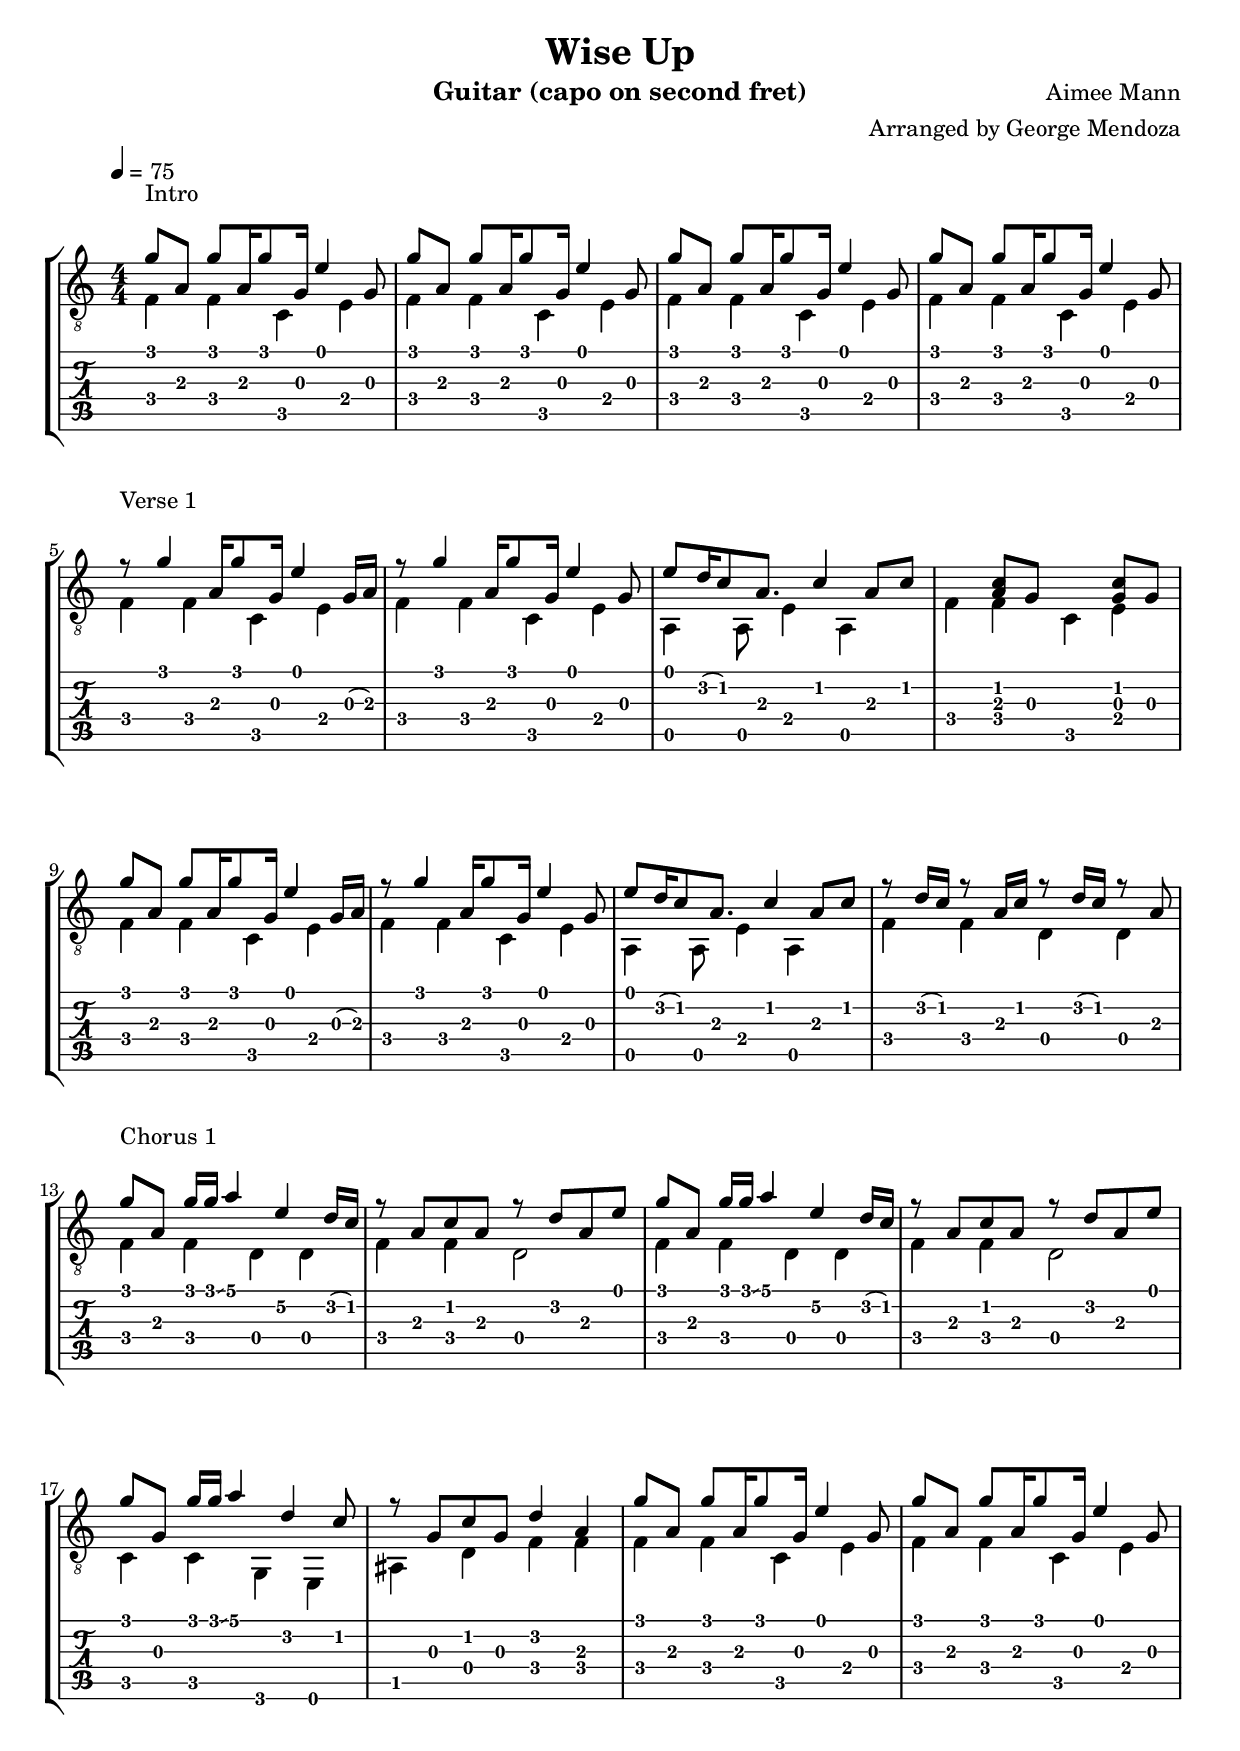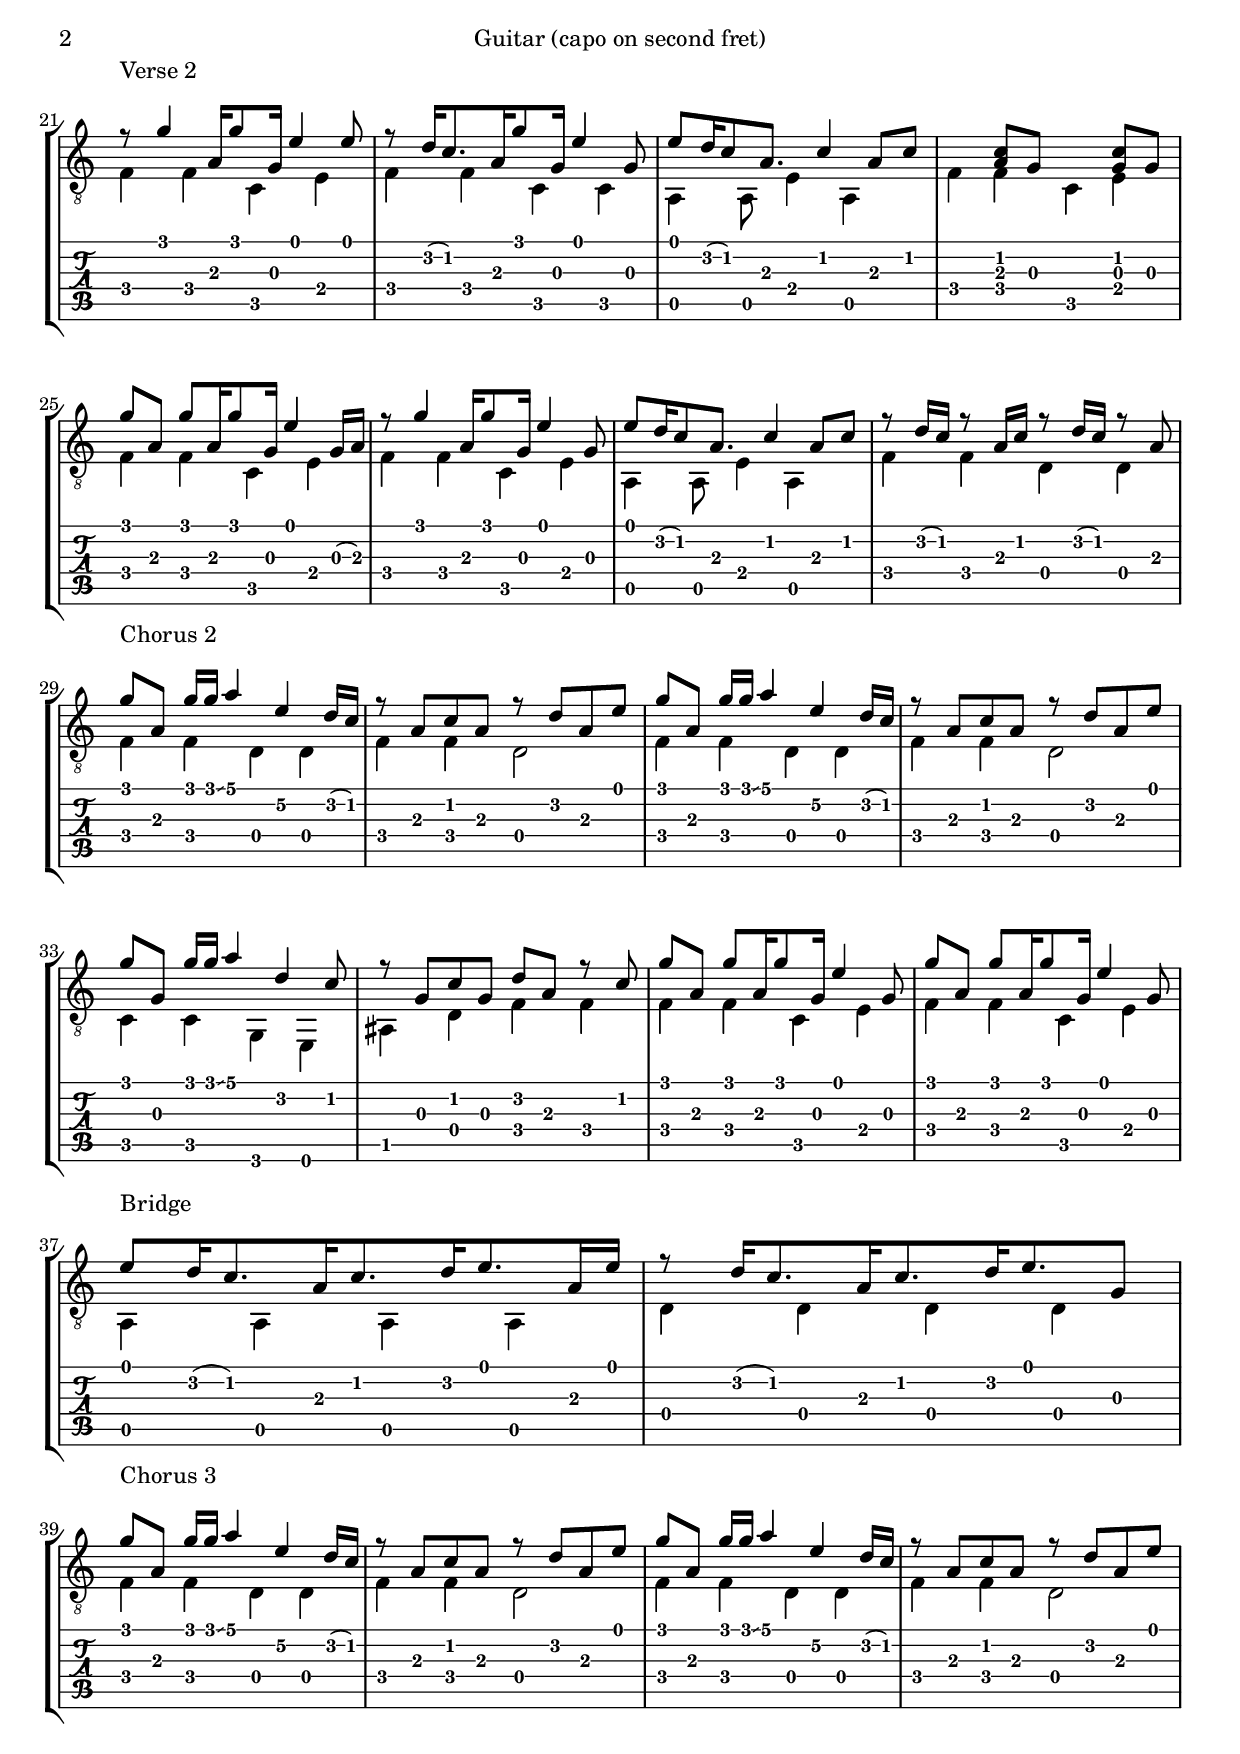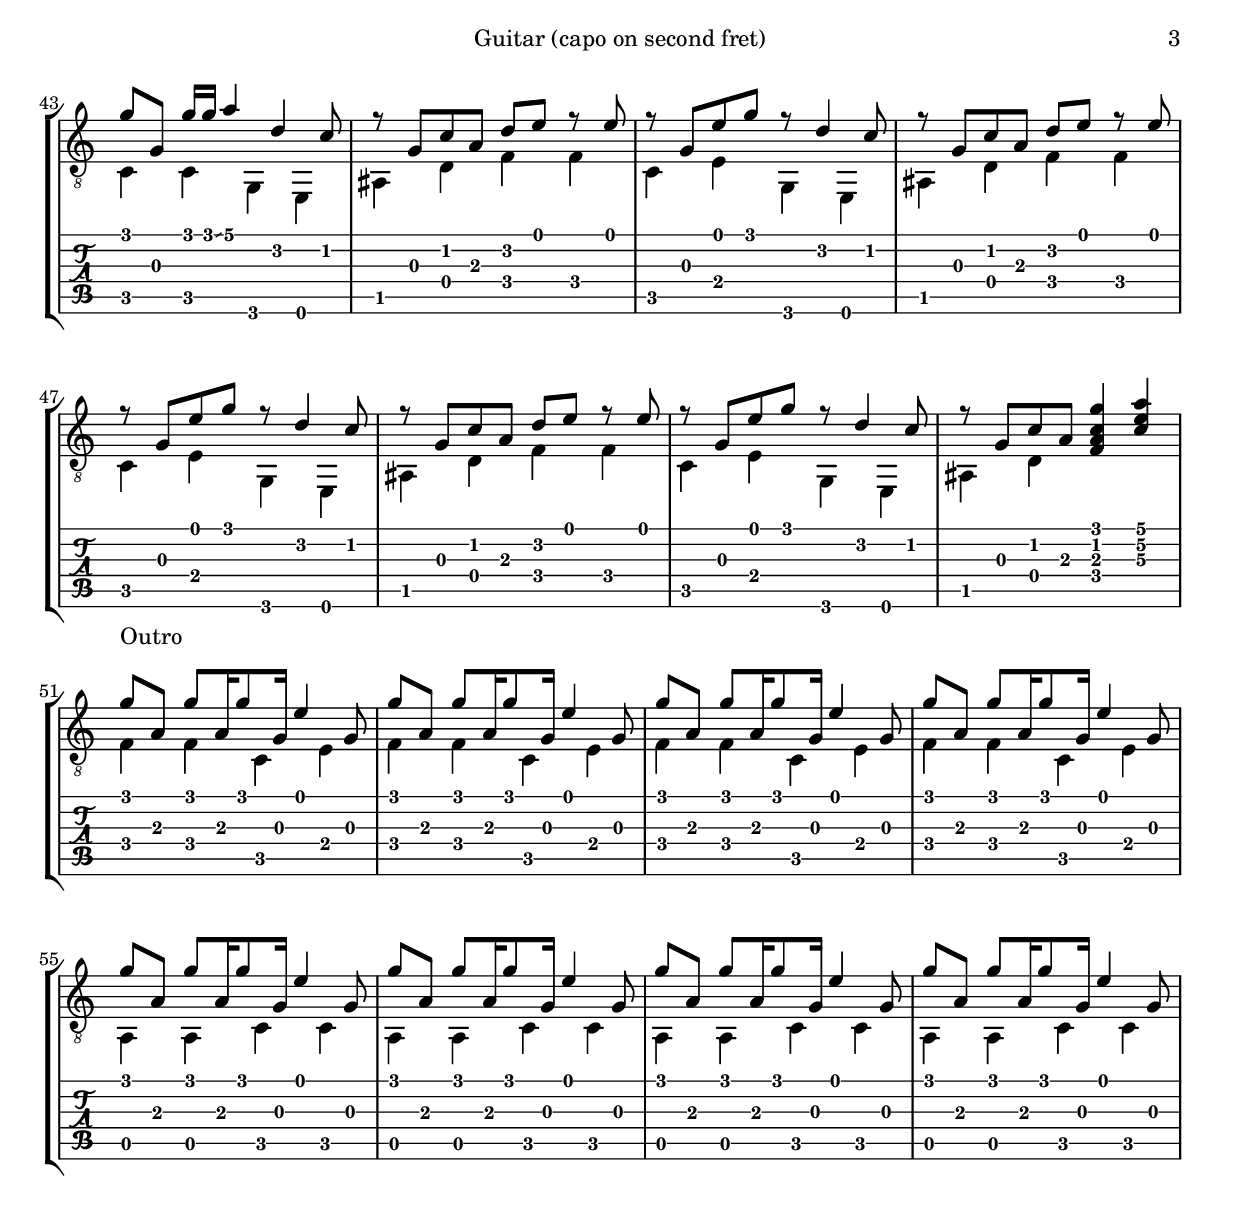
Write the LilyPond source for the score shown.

\version "2.12.3"
\include "english.ly"

\paper {
 indent = #0
}

\header {
  title = "Wise Up"
  composer = "Aimee Mann"
  arranger = "Arranged by George Mendoza"
  instrument = "Guitar (capo on second fret)"
}

%-----------------------------------------------------------------------
% Chord Sets

cChordSetAm = { r4-"Am" r r r }
cChordSetAmC = { r4-"Am" r r-"C" r }
cChordSetBbF = { r4-"Bb" r r-"F" r }
cChordSetCCGE = { r4-"C" r r-"G" r-"E" }
cChordSetD = { r4-"D" r r r }
cChordSetFC = { r4-"F" r r-"C" r }
cChordSetFD = { r4-"F" r r-"D" r }

%-----------------------------------------------------------------------
% Bars

vOneBarBeforeYouSign = {  r8 <d'\2>16( <c'\2>8.) <a\3>16 <c'\2>8. <d'\2>16 <e'\1>8. <g\3>8 }
vTwoBarBeforeYouSign = {  <d\4>4 <d\4>4 <d\4>4 <d\4>4 }
cBarBeforeYouSign = {  \cChordSetD }

vOneBarBeganIt = {  \skip 4 <a\3 c'\2 >8 <g\3>8 \skip 4 <g\3 c'\2 >8 <g\3>8 }
vTwoBarBeganIt = {  <f\4>4 <f\4>4 <c\5>4 <e\4>4 }
cBarBeganIt = {  \cChordSetFC }

vOneBarItThough = {  r8 <d'\2>16( <c'\2>16) r8 <a\3>16 <c'\2>16 r8 <d'\2>16( <c'\2>16) r8 <a\3>8 }
vTwoBarItThough = {  <f\4>4 <f\4>4 <d\4>4 <d\4>4 }
cBarItThough = {  \cChordSetFD }

vOneBarFDm = {  r8 <a\3>8 <c'\2>8 <a\3>8 r8 <d'\2>8 <a\3>8 <e'\1>8 }
vTwoBarFDm = {  <f\4>4 <f\4>4 <d\4>2 }
cBarFDm = {  \cChordSetFD }

vOneBarIntro = {  <g'\1>8 <a\3>8 <g'\1>8 <a\3>16 <g'\1>8 <g\3>16 <e'\1>4 <g\3>8 }
vTwoBarIntro = {  <f\4>4 <f\4>4 <c\5>4  <e\4>4 }
cBarIntro = {  \cChordSetFC }

vOneBarItsNot = {  r8 <g'\1>4 <a\3>16 <g'\1>8 <g\3>16 <e'\1>4 <g\3>16( <a\3>16) }
vTwoBarItsNot = {  <f\4>4 <f\4>4 <c\5>4 <e\4>4 }
cBarItsNot = {  \cChordSetFC }

vOneBarItsNotGoingToStop = {  <g'\1>8 <a\3>8 <g'\1>16 <g'\1>16\glissando <a'\1>4 <e'\2>4 <d'\2>16( <c'\2>16) }
vTwoBarItsNotGoingToStop = {  <f\4>4 <f\4>4 <d\4>4 <d\4>4 }
cBarItsNotGoingToStop = {  \cChordSetFD }

vOneBarItsNotGoingToStopCcge = {  <g'\1>8 <g\3>8 <g'\1>16 <g'\1>16\glissando <a'\1>4 <d'\2>4 <c'\2>8 }
vTwoBarItsNotGoingToStopCcge = {  <c\5>4 <c\5>4 <g,\6>4 <e,\6>4 }
cBarItsNotGoingToStopCcge = {  \cChordSetCCGE }

vOneBarItsNotGoingToStopCcgeTwo = {  r8 <g\3>8 <e'\1>8 <g'\1>8 r8 <d'\2>4 <c'\2>8 }
vTwoBarItsNotGoingToStopCcgeTwo = {  <c\5>4 <e\4>4 <g,\6>4 <e,\6>4 }
cBarItsNotGoingToStopCcgeTwo = {  \cChordSetCCGE }

vOneBarOutro = {  <g'\1>8 <a\3>8 <g'\1>8 <a\3>16 <g'\1>8 <g\3>16 <e'\1>4 <g\3>8 }
vTwoBarOutro = {  <a,\5>4 <a,\5>4 <c\5>4  <c\5>4 }
cBarOutro = {  \cChordSetAmC }

vOneBarPrepareAList = {  <e'\1>8 <d'\2>16( <c'\2>8.) <a\3>16 <c'\2>8. <d'\2>16 <e'\1>8. <a\3>16 <e'\1>16 }
vTwoBarPrepareAList = {  <a,\5>4 <a,\5>4 <a,\5>4 <a,\5>4 }
cBarPrepareAList = {  \cChordSetAm }

vOneBarSoJustGiveUp = {  r8 <g\3>8 <c'\2>8 <a\3>8 <a\3 c'\2 g'\1 f\4 >4 <c'\3 e'\2 a'\1 >4 }
vTwoBarSoJustGiveUp = {  <as,\5>4 <d\4>4 \skip 2 }
cBarSoJustGiveUp = {  \cChordSetBbF }

vOneBarTheresACure = {  r8 <d'\2>16( <c'\2>8.) <a\3>16 <g'\1>8 <g\3>16 <e'\1>4 <g\3>8 }
vTwoBarTheresACure = {  <f\4>4 <f\4>4 <c\5>4 <c\5>4 }
cBarTheresACure = {  \cChordSetFC }

vOneBarTilYouWiseUp = {  r8 <g\3>8 <c'\2>8 <g\3>8 <d'\2>4 <a\3>4 }
vTwoBarTilYouWiseUp = {  <as,\5>4 <d\4>4 <f\4>4 <f\4>4 }
cBarTilYouWiseUp = {  \cChordSetBbF }

vOneBarTilYouWiseUpTwo = {  r8 <g\3>8 <c'\2>8 <g\3>8 <d'\2>8 <a\3>8 r8 <c'\2>8 }
vTwoBarTilYouWiseUpTwo = {  <as,\5>4 <d\4>4 <f\4>4 <f\4>4 }
cBarTilYouWiseUpTwo = {  \cChordSetBbF }

vOneBarTilYouWiseUpThree = {  r8 <g\3>8 <c'\2>8 <a\3>8 <d'\2>8 <e'\1>8 r8 <e'\1>8 }
vTwoBarTilYouWiseUpThree = {  <as,\5>4 <d\4>4 <f\4>4 <f\4>4 }
cBarTilYouWiseUpThree = {  \cChordSetBbF }

vOneBarWhatYouThought = {  r8 <g'\1>4 <a\3>16 <g'\1>8 <g\3>16 <e'\1>4 <g\3>8 }
vTwoBarWhatYouThought = {  <f\4>4 <f\4>4 <c\5>4 <e\4>4 }
cBarWhatYouThought = {  \cChordSetFC }

vOneBarWhenYouFirst = {  <e'\1>8 <d'\2>16( <c'\2>8) <a\3>8. <c'\2>4 <a\3>8 <c'\2>8 }
vTwoBarWhenYouFirst = {  <a,\5>4 <a,\5>8 <e\4>4 <a,\5>4 \skip 8 }
cBarWhenYouFirst = {  \cChordSetAm }

vOneBarYouGot = {  <g'\1>8 <a\3>8 <g'\1>8 <a\3>16 <g'\1>8 <g\3>16 <e'\1>4 <g\3>16( <a\3>16) }
vTwoBarYouGot = {  <f\4>4 <f\4>4 <c\5>4 <e\4>4 }
cBarYouGot = {  \cChordSetFC }

vOneBarYoureSure = {  r8 <g'\1>4 <a\3>16 <g'\1>8 <g\3>16 <e'\1>4 <e'\1>8 }
vTwoBarYoureSure = {  <f\4>4 <f\4>4 <c\5>4 <e\4>4 }
cBarYoureSure = {  \cChordSetFC }


%-----------------------------------------------------------------------
% Lines

vOneLineChorusOneLineOne = { \vOneBarItsNotGoingToStop \vOneBarFDm \vOneBarItsNotGoingToStop \vOneBarFDm \break }
vTwoLineChorusOneLineOne = { \vTwoBarItsNotGoingToStop \vTwoBarFDm \vTwoBarItsNotGoingToStop \vTwoBarFDm \break }
cLineChorusOneLineOne = { \cBarItsNotGoingToStop \cBarFDm \cBarItsNotGoingToStop \cBarFDm }

vOneLineIntroLineOne = { \vOneBarIntro \vOneBarIntro \vOneBarIntro \vOneBarIntro \break }
vTwoLineIntroLineOne = { \vTwoBarIntro \vTwoBarIntro \vTwoBarIntro \vTwoBarIntro \break }
cLineIntroLineOne = { \cBarIntro \cBarIntro \cBarIntro \cBarIntro }

vOneLineVerseOneLineTwo = { \vOneBarYouGot \vOneBarWhatYouThought \vOneBarWhenYouFirst \vOneBarItThough \break }
vTwoLineVerseOneLineTwo = { \vTwoBarYouGot \vTwoBarWhatYouThought \vTwoBarWhenYouFirst \vTwoBarItThough \break }
cLineVerseOneLineTwo = { \cBarYouGot \cBarWhatYouThought \cBarWhenYouFirst \cBarItThough }

vOneLineVerseOneLineOne = { \vOneBarItsNot \vOneBarWhatYouThought \vOneBarWhenYouFirst \vOneBarBeganIt \break }
vTwoLineVerseOneLineOne = { \vTwoBarItsNot \vTwoBarWhatYouThought \vTwoBarWhenYouFirst \vTwoBarBeganIt \break }
cLineVerseOneLineOne = { \cBarItsNot \cBarWhatYouThought \cBarWhenYouFirst \cBarBeganIt }

vOneLineChorusOneLineTwo = { \vOneBarItsNotGoingToStopCcge \vOneBarTilYouWiseUp \vOneBarIntro \vOneBarIntro \break }
vTwoLineChorusOneLineTwo = { \vTwoBarItsNotGoingToStopCcge \vTwoBarTilYouWiseUp \vTwoBarIntro \vTwoBarIntro \break }
cLineChorusOneLineTwo = { \cBarItsNotGoingToStopCcge \cBarTilYouWiseUp \cBarIntro \cBarIntro }

vOneLineVerseTwoLineOne = { \vOneBarYoureSure \vOneBarTheresACure \vOneBarWhenYouFirst \vOneBarBeganIt \break }
vTwoLineVerseTwoLineOne = { \vTwoBarYoureSure \vTwoBarTheresACure \vTwoBarWhenYouFirst \vTwoBarBeganIt \break }
cLineVerseTwoLineOne = { \cBarYoureSure \cBarTheresACure \cBarWhenYouFirst \cBarBeganIt }

vOneLineChorusTwoLineTwo = { \vOneBarItsNotGoingToStopCcge \vOneBarTilYouWiseUpTwo \vOneBarIntro \vOneBarIntro \break }
vTwoLineChorusTwoLineTwo = { \vTwoBarItsNotGoingToStopCcge \vTwoBarTilYouWiseUpTwo \vTwoBarIntro \vTwoBarIntro \break }
cLineChorusTwoLineTwo = { \cBarItsNotGoingToStopCcge \cBarTilYouWiseUpTwo \cBarIntro \cBarIntro }

vOneLineBridgeLineOne = { \vOneBarPrepareAList \vOneBarBeforeYouSign \break }
vTwoLineBridgeLineOne = { \vTwoBarPrepareAList \vTwoBarBeforeYouSign \break }
cLineBridgeLineOne = { \cBarPrepareAList \cBarBeforeYouSign }

vOneLineChorusThreeLineTwo = { \vOneBarItsNotGoingToStopCcge \vOneBarTilYouWiseUpThree \vOneBarItsNotGoingToStopCcgeTwo \vOneBarTilYouWiseUpThree \break }
vTwoLineChorusThreeLineTwo = { \vTwoBarItsNotGoingToStopCcge \vTwoBarTilYouWiseUpThree \vTwoBarItsNotGoingToStopCcgeTwo \vTwoBarTilYouWiseUpThree \break }
cLineChorusThreeLineTwo = { \cBarItsNotGoingToStopCcge \cBarTilYouWiseUpThree \cBarItsNotGoingToStopCcgeTwo \cBarTilYouWiseUpThree }

vOneLineChorusThreeLineThree = { \vOneBarItsNotGoingToStopCcgeTwo \vOneBarTilYouWiseUpThree \vOneBarItsNotGoingToStopCcgeTwo \vOneBarSoJustGiveUp \break }
vTwoLineChorusThreeLineThree = { \vTwoBarItsNotGoingToStopCcgeTwo \vTwoBarTilYouWiseUpThree \vTwoBarItsNotGoingToStopCcgeTwo \vTwoBarSoJustGiveUp \break }
cLineChorusThreeLineThree = { \cBarItsNotGoingToStopCcgeTwo \cBarTilYouWiseUpThree \cBarItsNotGoingToStopCcgeTwo \cBarSoJustGiveUp }

vOneLineOutroLineTwo = { \vOneBarOutro \vOneBarOutro \vOneBarOutro \vOneBarOutro \break }
vTwoLineOutroLineTwo = { \vTwoBarOutro \vTwoBarOutro \vTwoBarOutro \vTwoBarOutro \break }
cLineOutroLineTwo = { \cBarOutro \cBarOutro \cBarOutro \cBarOutro }


%-----------------------------------------------------------------------
% Stanzas

vOneStanzaIntro = { \vOneLineIntroLineOne }
vTwoStanzaIntro = { \vTwoLineIntroLineOne }
cStanzaIntro = { \cLineIntroLineOne }
sStanzaIntro = { r1^"Intro" r1 r1 r1 }

vOneStanzaVerseOne = { \vOneLineVerseOneLineOne \vOneLineVerseOneLineTwo }
vTwoStanzaVerseOne = { \vTwoLineVerseOneLineOne \vTwoLineVerseOneLineTwo }
cStanzaVerseOne = { \cLineVerseOneLineOne \cLineVerseOneLineTwo }
sStanzaVerseOne = { r1^"Verse 1" r1 r1 r1 r1 r1 r1 r1 }

vOneStanzaChorusOne = { \vOneLineChorusOneLineOne \vOneLineChorusOneLineTwo }
vTwoStanzaChorusOne = { \vTwoLineChorusOneLineOne \vTwoLineChorusOneLineTwo }
cStanzaChorusOne = { \cLineChorusOneLineOne \cLineChorusOneLineTwo }
sStanzaChorusOne = { r1^"Chorus 1" r1 r1 r1 r1 r1 r1 r1 }

vOneStanzaVerseTwo = { \vOneLineVerseTwoLineOne \vOneLineVerseOneLineTwo }
vTwoStanzaVerseTwo = { \vTwoLineVerseTwoLineOne \vTwoLineVerseOneLineTwo }
cStanzaVerseTwo = { \cLineVerseTwoLineOne \cLineVerseOneLineTwo }
sStanzaVerseTwo = { r1^"Verse 2" r1 r1 r1 r1 r1 r1 r1 }

vOneStanzaChorusTwo = { \vOneLineChorusOneLineOne \vOneLineChorusTwoLineTwo }
vTwoStanzaChorusTwo = { \vTwoLineChorusOneLineOne \vTwoLineChorusTwoLineTwo }
cStanzaChorusTwo = { \cLineChorusOneLineOne \cLineChorusTwoLineTwo }
sStanzaChorusTwo = { r1^"Chorus 2" r1 r1 r1 r1 r1 r1 r1 }

vOneStanzaBridge = { \vOneLineBridgeLineOne }
vTwoStanzaBridge = { \vTwoLineBridgeLineOne }
cStanzaBridge = { \cLineBridgeLineOne }
sStanzaBridge = { r1^"Bridge" r1 }

vOneStanzaChorusThree = { \vOneLineChorusOneLineOne \vOneLineChorusThreeLineTwo \vOneLineChorusThreeLineThree }
vTwoStanzaChorusThree = { \vTwoLineChorusOneLineOne \vTwoLineChorusThreeLineTwo \vTwoLineChorusThreeLineThree }
cStanzaChorusThree = { \cLineChorusOneLineOne \cLineChorusThreeLineTwo \cLineChorusThreeLineThree }
sStanzaChorusThree = { r1^"Chorus 3" r1 r1 r1 r1 r1 r1 r1 r1 r1 r1 r1 }

vOneStanzaOutro = { \vOneLineIntroLineOne \vOneLineOutroLineTwo }
vTwoStanzaOutro = { \vTwoLineIntroLineOne \vTwoLineOutroLineTwo }
cStanzaOutro = { \cLineIntroLineOne \cLineOutroLineTwo }
sStanzaOutro = { r1^"Outro" r1 r1 r1 r1 r1 r1 r1 }


%-----------------------------------------------------------------------
% Scores

vOneScoreTabOneScoreOne = { \vOneStanzaIntro \vOneStanzaVerseOne \vOneStanzaChorusOne \vOneStanzaVerseTwo \vOneStanzaChorusTwo \vOneStanzaBridge \vOneStanzaChorusThree \vOneStanzaOutro }
vTwoScoreTabOneScoreOne = { \vTwoStanzaIntro \vTwoStanzaVerseOne \vTwoStanzaChorusOne \vTwoStanzaVerseTwo \vTwoStanzaChorusTwo \vTwoStanzaBridge \vTwoStanzaChorusThree \vTwoStanzaOutro }
cScoreTabOneScoreOne = { \cStanzaIntro \cStanzaVerseOne \cStanzaChorusOne \cStanzaVerseTwo \cStanzaChorusTwo \cStanzaBridge \cStanzaChorusThree \cStanzaOutro }
sScoreTabOneScoreOne = { \sStanzaIntro \sStanzaVerseOne \sStanzaChorusOne \sStanzaVerseTwo \sStanzaChorusTwo \sStanzaBridge \sStanzaChorusThree \sStanzaOutro }


%-----------------------------------------------------------------------
% Voices

vOne = {
  \transposition d''
  \vOneScoreTabOneScoreOne
}

vTwo = {
  \transposition d'
  \vTwoScoreTabOneScoreOne
}


%-----------------------------------------------------------------------
% Stanza Headings

stanzaHeadings = { 
\sScoreTabOneScoreOne 
}

%-----------------------------------------------------------------------
% Chord Headings

chordHeadings = { \cScoreTabOneScoreOne }

%-----------------------------------------------------------------------

\score {
  \new StaffGroup <<
    \new Staff <<
      
      \tempo 4 = 75

      \clef "treble_8"

      \new Voice \with { \remove Rest_engraver } {
        \stanzaHeadings
      }

      \new Voice {
        
        \voiceOne
        \vOne
      }
      \new Voice {
        
        \voiceTwo
        \vTwo
      }
    >>

    \new TabStaff <<
      
      \new TabVoice {
        \slurUp
        \vOne
      }
      \new TabVoice {
        \slurUp
        \vTwo
      }
      \new TabVoice {
        \chordHeadings
      }
    >>
  >>

  \layout {
    \context { \Staff
      \override TimeSignature #'style = #'numbered
      \override StringNumber #'transparent = ##t
    }
    \context { \TabStaff
      \override TimeSignature #'style = #'numbered
    }
    \context { \Voice
      \remove Slur_engraver
    }
    \context { \TabVoice
      \remove Dots_engraver
      \remove Stem_engraver
      \remove Rest_engraver
    }
  }
}

% showLastLength = R1*4
\score {
  \new Staff \with {midiInstrument = #"acoustic guitar (nylon)"} <<
    \tempo 4 = 75

    \clef "treble_8"

    \new Voice {
      \unfoldRepeats {
        \vOne
      }
    }
    \new Voice {
      \unfoldRepeats {
        \vTwo
      }
    }
  >>

  \midi {}
}
